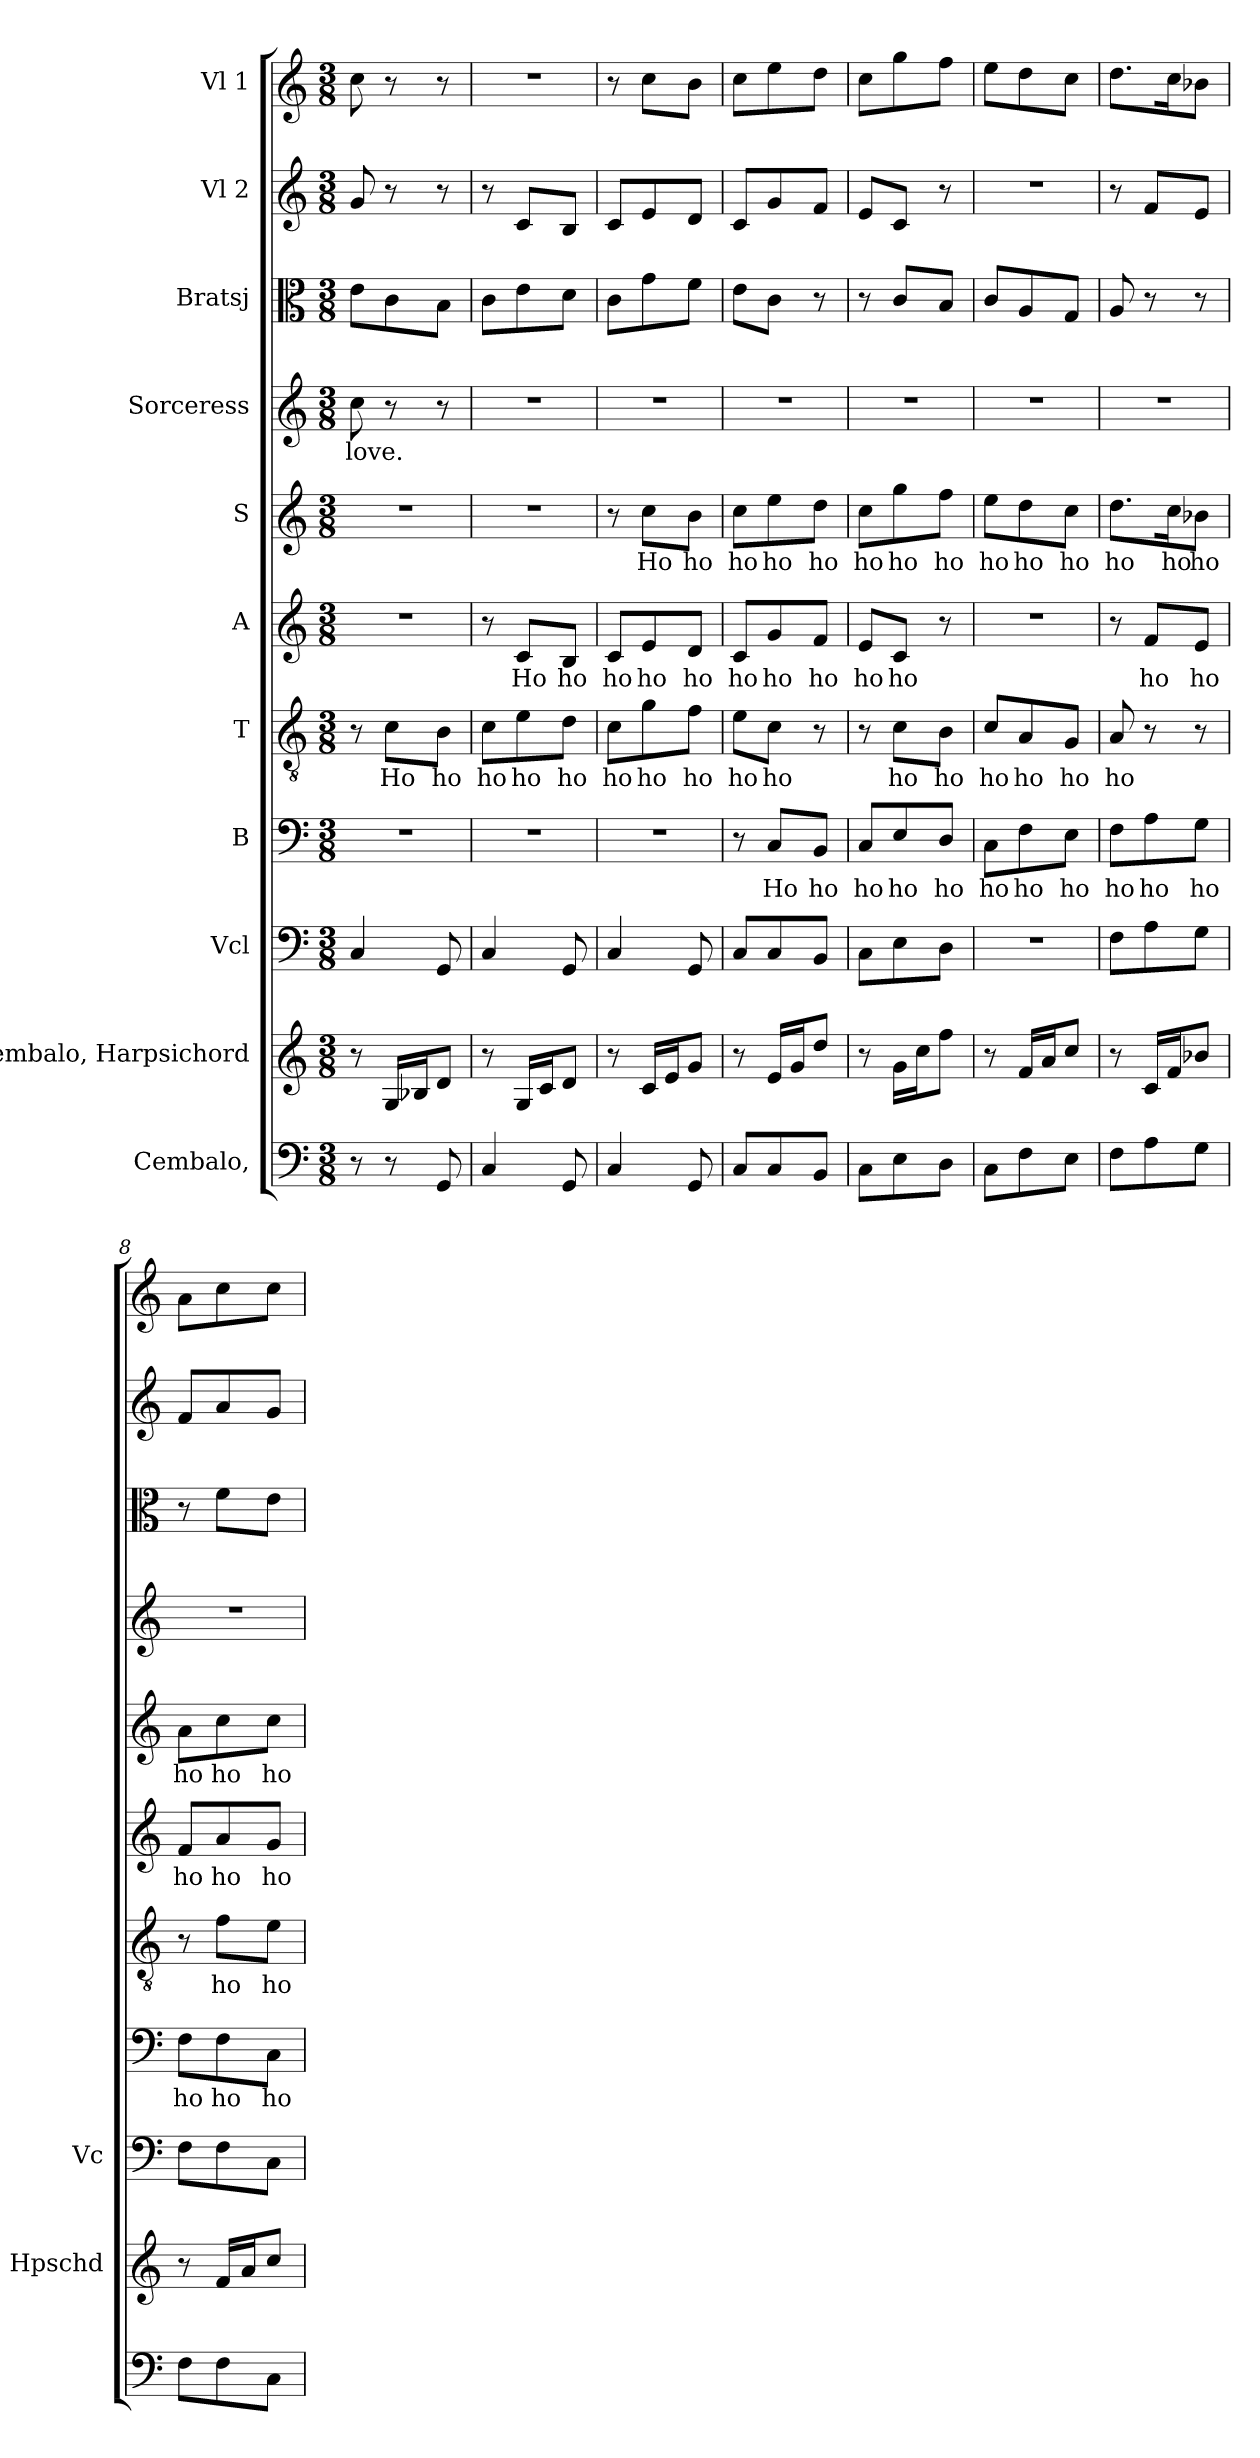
**kern	**kern	**kern	**kern	**text	**kern	**text	**kern	**text	**kern	**text	**kern	**text	**kern	**kern	**kern
*part11	*part10	*part9	*part8	*part8	*part7	*part7	*part6	*part6	*part5	*part5	*part4	*part4	*part3	*part2	*part1
*staff11	*staff10	*staff9	*staff8	*staff8	*staff7	*staff7	*staff6	*staff6	*staff5	*staff5	*staff4	*staff4	*staff3	*staff2	*staff1
*I"Cembalo,	*I"Cembalo, Harpsichord	*I"Vcl	*I"B	*	*I"T	*	*I"A	*	*I"S	*	*I"Sorceress	*	*I"Bratsj	*I"Vl 2	*I"Vl 1
*	*I'Hpschd	*I'Vc	*	*	*	*	*	*	*	*	*	*	*	*	*
*clefF4	*clefG2	*clefF4	*clefF4	*	*clefGv2	*	*clefG2	*	*clefG2	*	*clefG2	*	*clefC3	*clefG2	*clefG2
*k[]	*k[]	*k[]	*k[]	*	*k[]	*	*k[]	*	*k[]	*	*k[]	*	*k[]	*k[]	*k[]
*M3/8	*M3/8	*M3/8	*M3/8	*	*M3/8	*	*M3/8	*	*M3/8	*	*M3/8	*	*M3/8	*M3/8	*M3/8
*MM100	*MM100	*MM100	*MM100	*	*MM100	*	*MM100	*	*MM100	*	*MM100	*	*MM100	*MM100	*MM100
=1	=1	=1	=1	=1	=1	=1	=1	=1	=1	=1	=1	=1	=1	=1	=1
!	!	!	!	!	!	!	!	!	!	!	!	!LO:LY:b	!	!	!
8r	8r	4C/	4.r	.	8r	.	4.r	.	4.r	.	8cc\	love.	8e\L	8g/	8cc\
!	!	!	!	!	!	!LO:LY:b	!	!	!	!	!	!	!	!	!
8r	16G/LL	.	.	.	8c\L	Ho	.	.	.	.	8r	.	8c\	8r	8r
.	16B-X/J	.	.	.	.	.	.	.	.	.	.	.	.	.	.
!	!	!	!	!	!	!LO:LY:b	!	!	!	!	!	!	!	!	!
8GG/	8d/J	8GG/	.	.	8B\J	ho	.	.	.	.	8r	.	8B\J	8r	8r
=2	=2	=2	=2	=2	=2	=2	=2	=2	=2	=2	=2	=2	=2	=2	=2
!	!	!	!	!	!	!LO:LY:b	!	!	!	!	!	!	!	!	!
4C/	8r	4C/	4.r	.	8c\L	ho	8r	.	4.r	.	4.r	.	8c\L	8r	4.r
!	!	!	!	!	!	!LO:LY:b	!	!LO:LY:b	!	!	!	!	!	!	!
.	16G/LL	.	.	.	8e\	ho	8c/L	Ho	.	.	.	.	8e\	8c/L	.
.	16c/J	.	.	.	.	.	.	.	.	.	.	.	.	.	.
!	!	!	!	!	!	!LO:LY:b	!	!LO:LY:b	!	!	!	!	!	!	!
8GG/	8d/J	8GG/	.	.	8d\J	ho	8B/J	ho	.	.	.	.	8d\J	8B/J	.
=3	=3	=3	=3	=3	=3	=3	=3	=3	=3	=3	=3	=3	=3	=3	=3
!	!	!	!	!	!	!LO:LY:b	!	!LO:LY:b	!	!	!	!	!	!	!
4C/	8r	4C/	4.r	.	8c\L	ho	8c/L	ho	8r	.	4.r	.	8c\L	8c/L	8r
!	!	!	!	!	!	!LO:LY:b	!	!LO:LY:b	!	!LO:LY:b	!	!	!	!	!
.	16c/LL	.	.	.	8g\	ho	8e/	ho	8cc\L	Ho	.	.	8g\	8e/	8cc\L
.	16e/J	.	.	.	.	.	.	.	.	.	.	.	.	.	.
!	!	!	!	!	!	!LO:LY:b	!	!LO:LY:b	!	!LO:LY:b	!	!	!	!	!
8GG/	8g/J	8GG/	.	.	8f\J	ho	8d/J	ho	8b\J	ho	.	.	8f\J	8d/J	8b\J
=4	=4	=4	=4	=4	=4	=4	=4	=4	=4	=4	=4	=4	=4	=4	=4
!	!	!	!	!	!	!LO:LY:b	!	!LO:LY:b	!	!LO:LY:b	!	!	!	!	!
8C/L	8r	8C/L	8r	.	8e\L	ho	8c/L	ho	8cc\L	ho	4.r	.	8e\L	8c/L	8cc\L
!	!	!	!	!LO:LY:b	!	!LO:LY:b	!	!LO:LY:b	!	!LO:LY:b	!	!	!	!	!
8C/	16e/LL	8C/	8C/L	Ho	8c\J	ho	8g/	ho	8ee\	ho	.	.	8c\J	8g/	8ee\
.	16g/J	.	.	.	.	.	.	.	.	.	.	.	.	.	.
!	!	!	!	!LO:LY:b	!	!	!	!LO:LY:b	!	!LO:LY:b	!	!	!	!	!
8BB/J	8dd/J	8BB/J	8BB/J	ho	8r	.	8f/J	ho	8dd\J	ho	.	.	8r	8f/J	8dd\J
=5	=5	=5	=5	=5	=5	=5	=5	=5	=5	=5	=5	=5	=5	=5	=5
!	!	!	!	!LO:LY:b	!	!	!	!LO:LY:b	!	!LO:LY:b	!	!	!	!	!
8C\L	8r	8C\L	8C/L	ho	8r	.	8e/L	ho	8cc\L	ho	4.r	.	8r	8e/L	8cc\L
!	!	!	!	!LO:LY:b	!	!LO:LY:b	!	!LO:LY:b	!	!LO:LY:b	!	!	!	!	!
8E\	16g\LL	8E\	8E/	ho	8c\L	ho	8c/J	ho	8gg\	ho	.	.	8c/L	8c/J	8gg\
.	16cc\J	.	.	.	.	.	.	.	.	.	.	.	.	.	.
!	!	!	!	!LO:LY:b	!	!LO:LY:b	!	!	!	!LO:LY:b	!	!	!	!	!
8D\J	8ff\J	8D\J	8D/J	ho	8B\J	ho	8r	.	8ff\J	ho	.	.	8B/J	8r	8ff\J
=6	=6	=6	=6	=6	=6	=6	=6	=6	=6	=6	=6	=6	=6	=6	=6
!	!	!	!	!LO:LY:b	!	!LO:LY:b	!	!	!	!LO:LY:b	!	!	!	!	!
8C\L	8r	4.r	8C\L	ho	8c/L	ho	4.r	.	8ee\L	ho	4.r	.	8c/L	4.r	8ee\L
!	!	!	!	!LO:LY:b	!	!LO:LY:b	!	!	!	!LO:LY:b	!	!	!	!	!
8F\	16f/LL	.	8F\	ho	8A/	ho	.	.	8dd\	ho	.	.	8A/	.	8dd\
.	16a/J	.	.	.	.	.	.	.	.	.	.	.	.	.	.
!	!	!	!	!LO:LY:b	!	!LO:LY:b	!	!	!	!LO:LY:b	!	!	!	!	!
8E\J	8cc/J	.	8E\J	ho	8G/J	ho	.	.	8cc\J	ho	.	.	8G/J	.	8cc\J
=7	=7	=7	=7	=7	=7	=7	=7	=7	=7	=7	=7	=7	=7	=7	=7
!	!	!	!	!LO:LY:b	!	!LO:LY:b	!	!	!	!LO:LY:b	!	!	!	!	!
8F\L	8r	8F\L	8F\L	ho	8A/	ho	8r	.	8.dd\L	ho	4.r	.	8A/	8r	8.dd\L
!	!	!	!	!LO:LY:b	!	!	!	!LO:LY:b	!	!	!	!	!	!	!
8A\	16c/LL	8A\	8A\	ho	8r	.	8f/L	ho	.	.	.	.	8r	8f/L	.
!	!	!	!	!	!	!	!	!	!	!LO:LY:b	!	!	!	!	!
.	16f/J	.	.	.	.	.	.	.	16cc\K	ho	.	.	.	.	16cc\K
!	!	!	!	!LO:LY:b	!	!	!	!LO:LY:b	!	!LO:LY:b	!	!	!	!	!
8G\J	8b-X/J	8G\J	8G\J	ho	8r	.	8e/J	ho	8b-X\J	ho	.	.	8r	8e/J	8b-X\J
!!LO:PB:g=z
=8	=8	=8	=8	=8	=8	=8	=8	=8	=8	=8	=8	=8	=8	=8	=8
!	!	!	!	!LO:LY:b	!	!	!	!LO:LY:b	!	!LO:LY:b	!	!	!	!	!
8F\L	8r	8F\L	8F\L	ho	8r	.	8f/L	ho	8a\L	ho	4.r	.	8r	8f/L	8a\L
!	!	!	!	!LO:LY:b	!	!LO:LY:b	!	!LO:LY:b	!	!LO:LY:b	!	!	!	!	!
8F\	16f/LL	8F\	8F\	ho	8f\L	ho	8a/	ho	8cc\	ho	.	.	8f\L	8a/	8cc\
.	16a/J	.	.	.	.	.	.	.	.	.	.	.	.	.	.
!	!	!	!	!LO:LY:b	!	!LO:LY:b	!	!LO:LY:b	!	!LO:LY:b	!	!	!	!	!
8C\J	8cc/J	8C\J	8C\J	ho	8e\J	ho	8g/J	ho	8cc\J	ho	.	.	8e\J	8g/J	8cc\J
=	=	=	=	=	=	=	=	=	=	=	=	=	=	=	=
*-	*-	*-	*-	*-	*-	*-	*-	*-	*-	*-	*-	*-	*-	*-	*-
